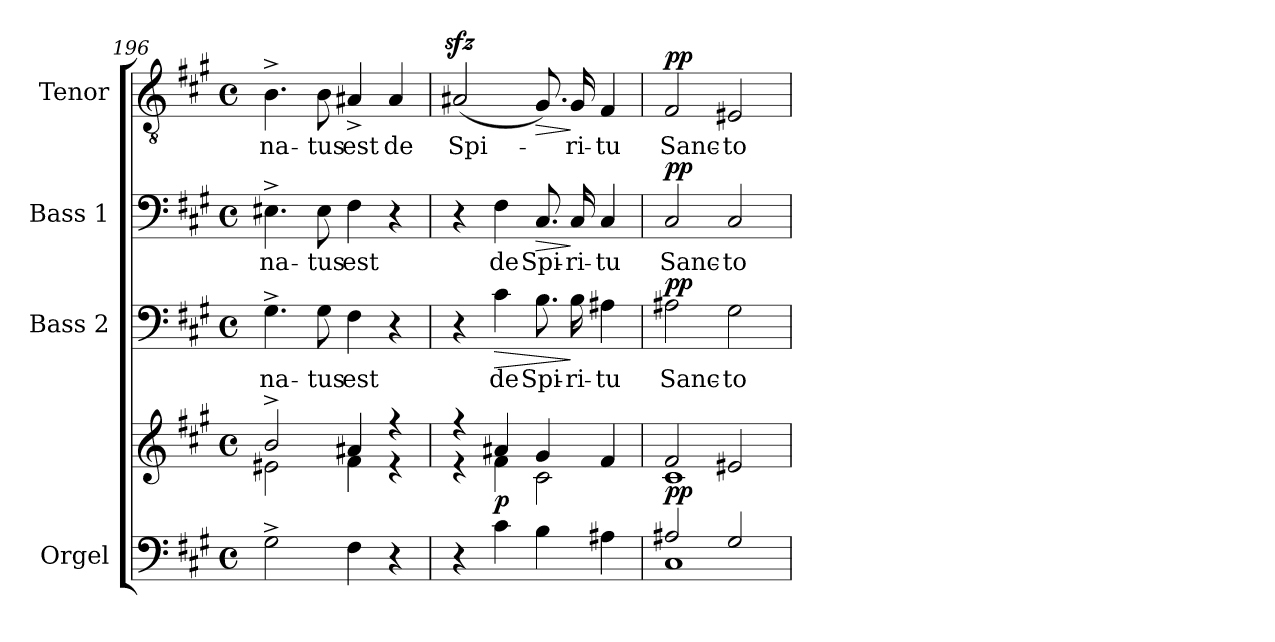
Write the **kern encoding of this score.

**kern	**kern	**dynam	**kern	**text	**dynam	**kern	**text	**dynam	**kern	**text	**dynam
*part4	*part4	*part4	*part3	*part3	*part3	*part2	*part2	*part2	*part1	*part1	*part1
*staff5	*staff4	*staff4/5	*staff3	*staff3	*staff3	*staff2	*staff2	*staff2	*staff1	*staff1	*staff1
*I"Orgel	*	*	*I"Bass 2	*	*	*I"Bass 1	*	*	*I"Tenor	*	*
*I'Org.	*	*	*I'B2.	*	*	*I'B1.	*	*	*I'T.	*	*
*clefF4	*clefG2	*	*clefF4	*	*	*clefF4	*	*	*clefGv2	*	*
*k[f#c#g#]	*k[f#c#g#]	*	*k[f#c#g#]	*	*	*k[f#c#g#]	*	*	*k[f#c#g#]	*	*
*A:	*A:	*	*A:	*	*	*A:	*	*	*A:	*	*
*M4/4	*M4/4	*	*M4/4	*	*	*M4/4	*	*	*M4/4	*	*
*met(c)	*met(c)	*	*met(c)	*	*	*met(c)	*	*	*met(c)	*	*
=196	=196	=196	=196	=196	=196	=196	=196	=196	=196	=196	=196
*	*^	*	*	*	*	*	*	*	*	*	*
!	!	!	!	!	!LO:LY:b	!	!	!LO:LY:b	!	!	!LO:LY:b	!
2G#^>\	2b^>/	2e#X\	.	4.G#^>\	-na-	.	4.E#X^>\	-na-	.	4.B^>\	-na-	.
!	!	!	!	!	!LO:LY:b	!	!	!LO:LY:b	!	!	!LO:LY:b	!
.	.	.	.	8G#\	-tus	.	8E#\	-tus	.	8B\	-tus	.
!	!	!	!	!	!LO:LY:b	!	!	!LO:LY:b	!	!	!LO:LY:b	!
4F#\	4a#X/	4f#\	.	4F#\	est	.	4F#\	est	.	4A#X^>/	est	.
!	!	!	!	!	!	!	!	!	!	!	!LO:LY:b	!
4r	4r	4r	.	4r	.	.	4r	.	.	4A#/	de	.
=197	=197	=197	=197	=197	=197	=197	=197	=197	=197	=197	=197	=197
!	!	!	!	!	!	!	!	!	!	!	!LO:LY:b	!
4r	4r	4r	.	4r	.	.	4r	.	.	(<2A#Xzz>/	Spi-	.
!	!	!	!LO:DY:b	!	!LO:LY:b	!LO:HP:b	!	!LO:LY:b	!	!	!	!
4c#\	4a#X/	4f#\	p	4c#\	de	>	4F#\	de	.	.	.	.
!	!	!	!	!	!LO:LY:b	!	!	!LO:LY:b	!LO:HP:b	!	!	!LO:HP:b
4B\	4g#/	2c#\	.	8.B\	Spi-	.	8.C#/	Spi-	>	8.G#/)	.	>
!	!	!	!	!	!LO:LY:b	!	!	!LO:LY:b	!	!	!LO:LY:b	!
.	.	.	.	16B\	-ri-	]	16C#/	-ri-	]	16G#/	-ri-	]
!	!	!	!	!	!LO:LY:b	!	!	!LO:LY:b	!	!	!LO:LY:b	!
4A#X\	4f#/	.	.	4A#X\	-tu	.	4C#/	-tu	.	4F#/	-tu	.
!!LO:PB:g=z
=198	=198	=198	=198	=198	=198	=198	=198	=198	=198	=198	=198	=198
*^	*	*	*	*	*	*	*	*	*	*	*	*
!	!	!	!	!LO:DY:b	!	!LO:LY:b	!LO:DY:a	!	!LO:LY:b	!LO:DY:a	!	!LO:LY:b	!LO:DY:a
2A#X/	1C#	2f#/	1c#	pp	2A#X\	Sanc-	pp	2C#/	Sanc-	pp	2F#/	Sanc-	pp
!	!	!	!	!	!	!LO:LY:b	!	!	!LO:LY:b	!	!	!LO:LY:b	!
2G#/	.	2e#X/	.	.	2G#\	-to	.	2C#/	-to	.	2E#X/	-to	.
*v	*v	*	*	*	*	*	*	*	*	*	*	*	*
*	*v	*v	*	*	*	*	*	*	*	*	*	*
=	=	=	=	=	=	=	=	=	=	=	=
*-	*-	*-	*-	*-	*-	*-	*-	*-	*-	*-	*-
